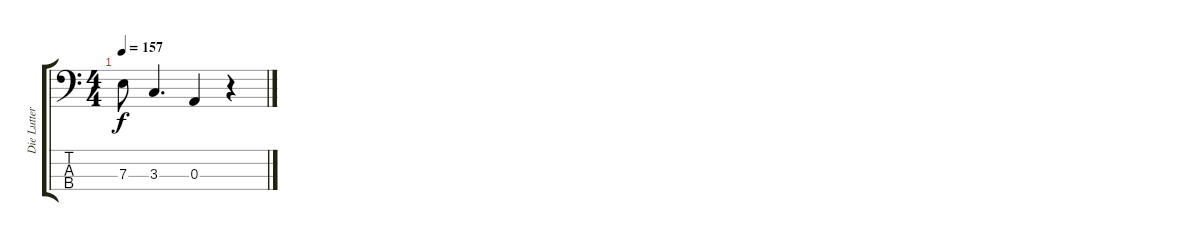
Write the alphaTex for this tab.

\track ("Die Lutter" "Die Lutter") {instrument electricbasspick}
\staff {score tabs}
\tuning (G2 D2 A1 E1) {hide}
\ts (4 4)
\tempo 157
\clef f4
\ks c
7.3.8{dy f} 3.3.4{d} 0.3.4 r.4
